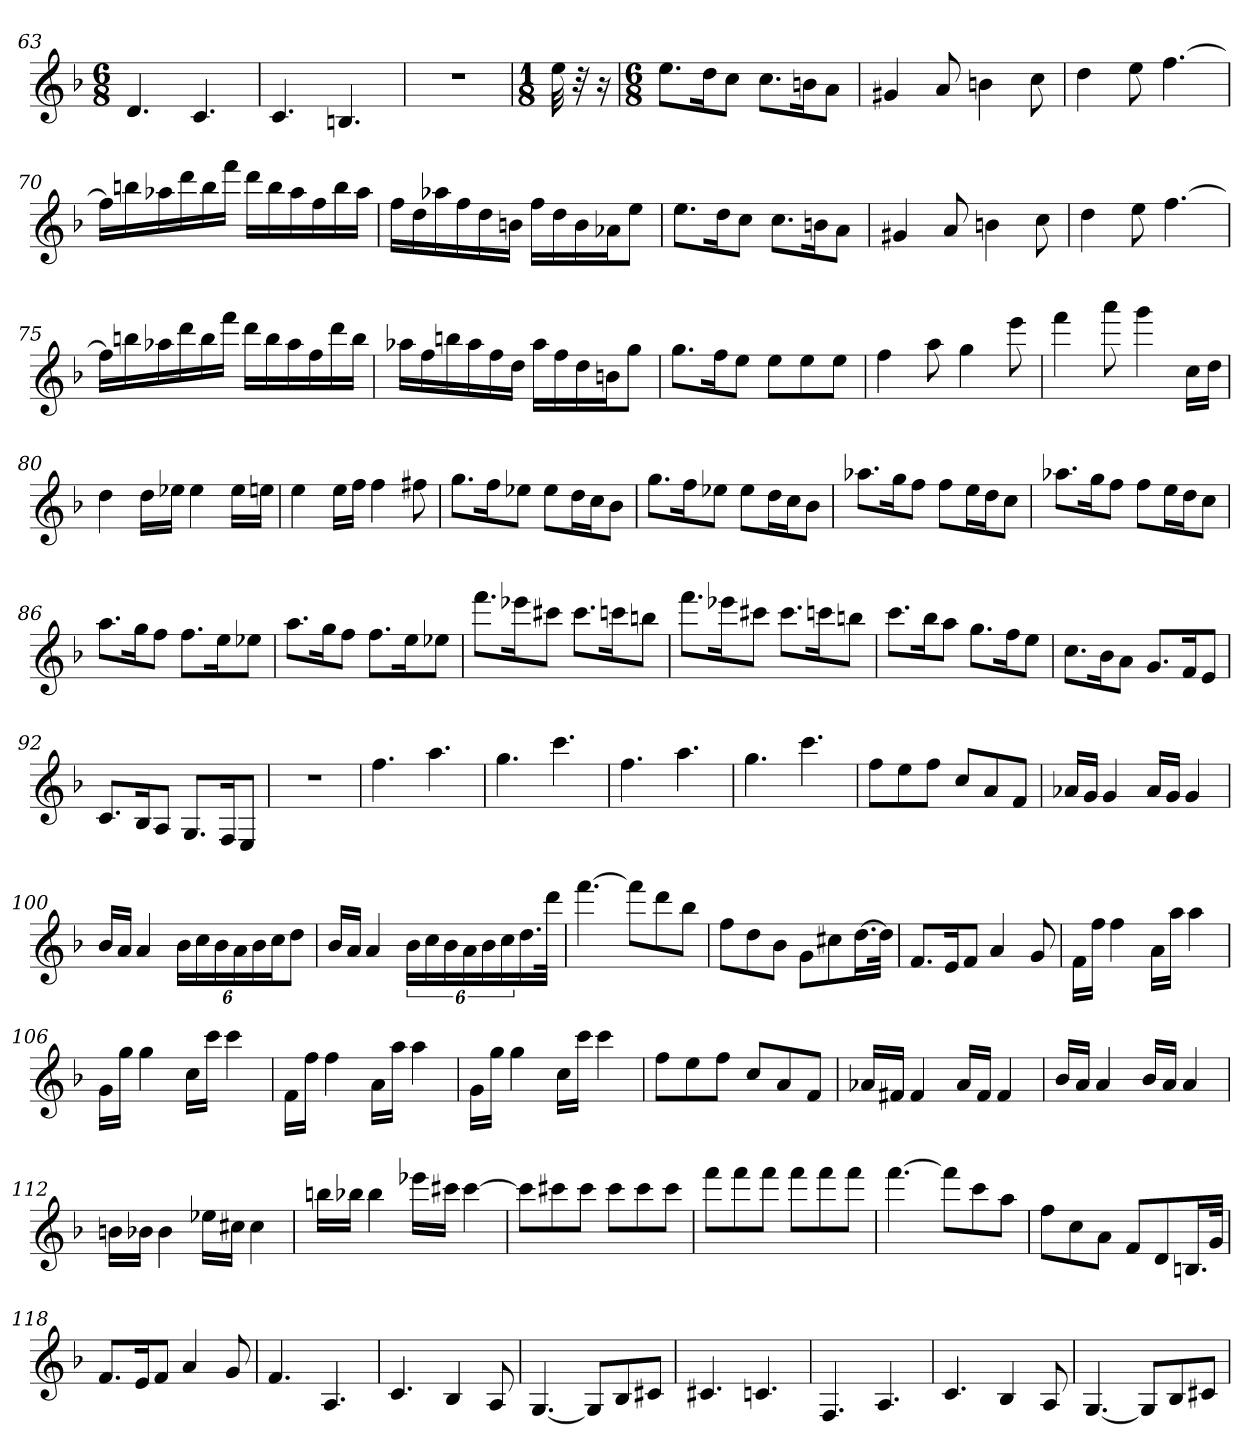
**kern
*part1
*staff1
*clefG2
*k[b-]
*F:
*M6/8
=63
4.d
4.c
=64
4.c
4.Bn
=65
2.r
=66
*M1/8
32ee
32r
16r
=67
*M6/8
8.ee\L
16dd\K
8cc\J
8.cc\L
16bn\K
8a\J
=68
4g#X
8a
4bn
8cc
=69
4dd
8ee
[4.ff
=70
16ff\LL]
16bbn\
16aa-X\
16ddd\
16bb\
16fff\JJ
16ddd\LL
16bb\
16aa-\
16ff\
16bb\
16aa-\JJ
=71
16ff\LL
16dd\
16aa-X\
16ff\
16dd\
16bn\JJ
16ff\LL
16dd\
16b\
16a-X\J
8ee\J
=72
8.ee\L
16dd\K
8cc\J
8.cc\L
16bn\K
8a\J
=73
4g#X
8a
4bn
8cc
=74
4dd
8ee
[4.ff
=75
16ff\LL]
16bbn\
16aa-X\
16ddd\
16bb\
16fff\JJ
16ddd\LL
16bb\
16aa-\
16ff\
16ddd\
16bb\JJ
=76
16aa-X\LL
16ff\
16bbn\
16aa-\
16ff\
16dd\JJ
16aa-\LL
16ff\
16dd\
16bn\J
8gg\J
=77
8.gg\L
16ff\K
8ee\J
8ee\L
8ee\
8ee\J
=78
4ff
8aa
4gg
8eee
=79
4fff
8aaa
4ggg
16cc\LL
16dd\JJ
=80
4dd
16dd\LL
16ee-X\JJ
4ee-
16ee-\LL
16een\JJ
=81
4ee
16ee\LL
16ff\JJ
4ff
8ff#X
=82
8.gg\L
16ff\K
8ee-X\J
8ee-\L
16dd\L
16cc\J
8b-\J
=83
8.gg\L
16ff\K
8ee-X\J
8ee-\L
16dd\L
16cc\J
8b-\J
=84
8.aa-X\L
16gg\K
8ff\J
8ff\L
16ee\L
16dd\J
8cc\J
=85
8.aa-X\L
16gg\K
8ff\J
8ff\L
16ee\L
16dd\J
8cc\J
=86
8.aa\L
16gg\K
8ff\J
8.ff\L
16ee\K
8ee-X\J
=87
8.aa\L
16gg\K
8ff\J
8.ff\L
16ee\K
8ee-X\J
=88
8.fff\L
16eee-X\K
8ccc#X\J
8.ccc#\L
16cccn\K
8bbn\J
=89
8.fff\L
16eee-X\K
8ccc#X\J
8.ccc#\L
16cccn\K
8bbn\J
=90
8.ccc\L
16bb-\K
8aa\J
8.gg\L
16ff\K
8ee\J
=91
8.cc\L
16b-\K
8a\J
8.g/L
16f/K
8e/J
=92
8.c/L
16B-/K
8A/J
8.G/L
16F/K
8E/J
=93
2.r
=94
4.ff
4.aa
=95
4.gg
4.ccc
=96
4.ff
4.aa
=97
4.gg
4.ccc
=98
8ff\L
8ee\
8ff\J
8cc/L
8a/
8f/J
=99
16a-X/LL
16g/JJ
4g
16a-/LL
16g/JJ
4g
=100
16b-/LL
16a/JJ
4a
24b-\LL
24cc\
24b-\
24a\
24b-\
24cc\J
8dd\J
=101
16b-/LL
16a/JJ
4a
24b-\LL
24cc\
24b-\
24a\
24b-\
24cc\
16.dd\
32ddd\JJk
=102
[4.fff
8fff\L]
8ddd\
8bb-\J
=103
8ff\L
8dd\
8b-\J
8g\L
8cc#X\
[16.dd\L
32dd\JJk]
=104
8.f/L
16e/K
8f/J
4a
8g
=105
16f\LL
16ff\JJ
4ff
16a\LL
16aa\JJ
4aa
=106
16g\LL
16gg\JJ
4gg
16cc\LL
16ccc\JJ
4ccc
=107
16f\LL
16ff\JJ
4ff
16a\LL
16aa\JJ
4aa
=108
16g\LL
16gg\JJ
4gg
16cc\LL
16ccc\JJ
4ccc
=109
8ff\L
8ee\
8ff\J
8cc/L
8a/
8f/J
=110
16a-X/LL
16f#X/JJ
4f#
16a-/LL
16f#/JJ
4f#
=111
16b-/LL
16a/JJ
4a
16b-/LL
16a/JJ
4a
=112
16bn\LL
16b-X\JJ
4b-
16ee-X\LL
16cc#X\JJ
4cc#
=113
16bbn\LL
16bb-X\JJ
4bb-
16eee-X\LL
16ccc#X\JJ
[4ccc#
=114
8ccc#\L]
8ccc#X\
8ccc#\J
8ccc#\L
8ccc#\
8ccc#\J
=115
8fff\L
8fff\
8fff\J
8fff\L
8fff\
8fff\J
=116
[4.fff
8fff\L]
8ccc\
8aa\J
=117
8ff\L
8cc\
8a\J
8f/L
8d/
16.Bn/L
32g/JJk
=118
8.f/L
16e/K
8f/J
4a
8g
=119
4.f
4.A
=120
4.c
4B-
8A
=121
[4.G
8G/L]
8B-/
8c#X/J
=122
4.c#X
4.cn
=123
4.F
4.A
=124
4.c
4B-
8A
=125
[4.G
8G/L]
8B-/
8c#X/J
=
*-
